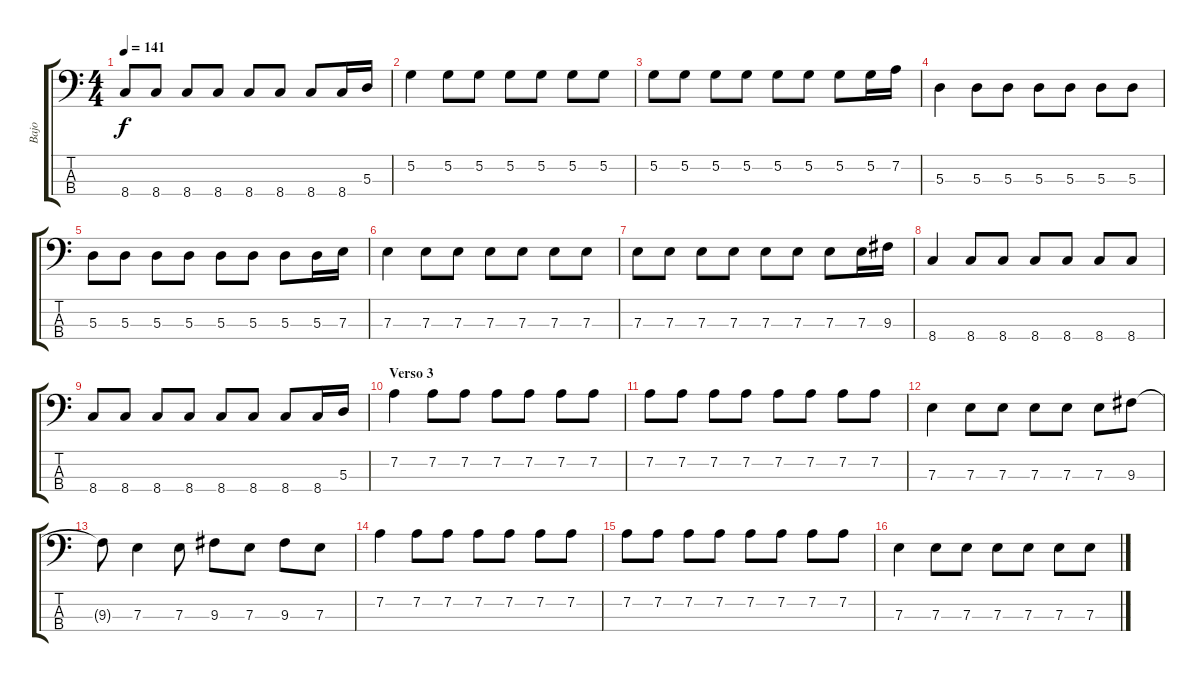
\track ("Bajo" "Bajo") {instrument electricbasspick}
\staff {score tabs}
\tuning (G2 D2 A1 E1) {hide}
\ts (4 4)
\tempo 141
\clef f4
\ks c
8.4.8{dy f} 8.4.8 8.4.8 8.4.8 8.4.8 8.4.8 8.4.8 8.4.16 5.3.16 |
5.2.4 5.2.8 5.2.8 5.2.8 5.2.8 5.2.8 5.2.8 |
5.2.8 5.2.8 5.2.8 5.2.8 5.2.8 5.2.8 5.2.8 5.2.16 7.2.16 |
5.3.4 5.3.8 5.3.8 5.3.8 5.3.8 5.3.8 5.3.8 |
5.3.8 5.3.8 5.3.8 5.3.8 5.3.8 5.3.8 5.3.8 5.3.16 7.3.16 |
7.3.4 7.3.8 7.3.8 7.3.8 7.3.8 7.3.8 7.3.8 |
7.3.8 7.3.8 7.3.8 7.3.8 7.3.8 7.3.8 7.3.8 7.3.16 9.3.16 |
8.4.4 8.4.8 8.4.8 8.4.8 8.4.8 8.4.8 8.4.8 |
8.4.8 8.4.8 8.4.8 8.4.8 8.4.8 8.4.8 8.4.8 8.4.16 5.3.16 |
\section ("" "Verso 3")
7.2.4 7.2.8 7.2.8 7.2.8 7.2.8 7.2.8 7.2.8 |
7.2.8 7.2.8 7.2.8 7.2.8 7.2.8 7.2.8 7.2.8 7.2.8 |
7.3.4 7.3.8 7.3.8 7.3.8 7.3.8 7.3.8 9.3.8 |
9.3{t}.8 7.3.4 7.3.8 9.3.8 7.3.8 9.3.8 7.3.8 |
7.2.4 7.2.8 7.2.8 7.2.8 7.2.8 7.2.8 7.2.8 |
7.2.8 7.2.8 7.2.8 7.2.8 7.2.8 7.2.8 7.2.8 7.2.8 |
7.3.4 7.3.8 7.3.8 7.3.8 7.3.8 7.3.8 7.3.8
